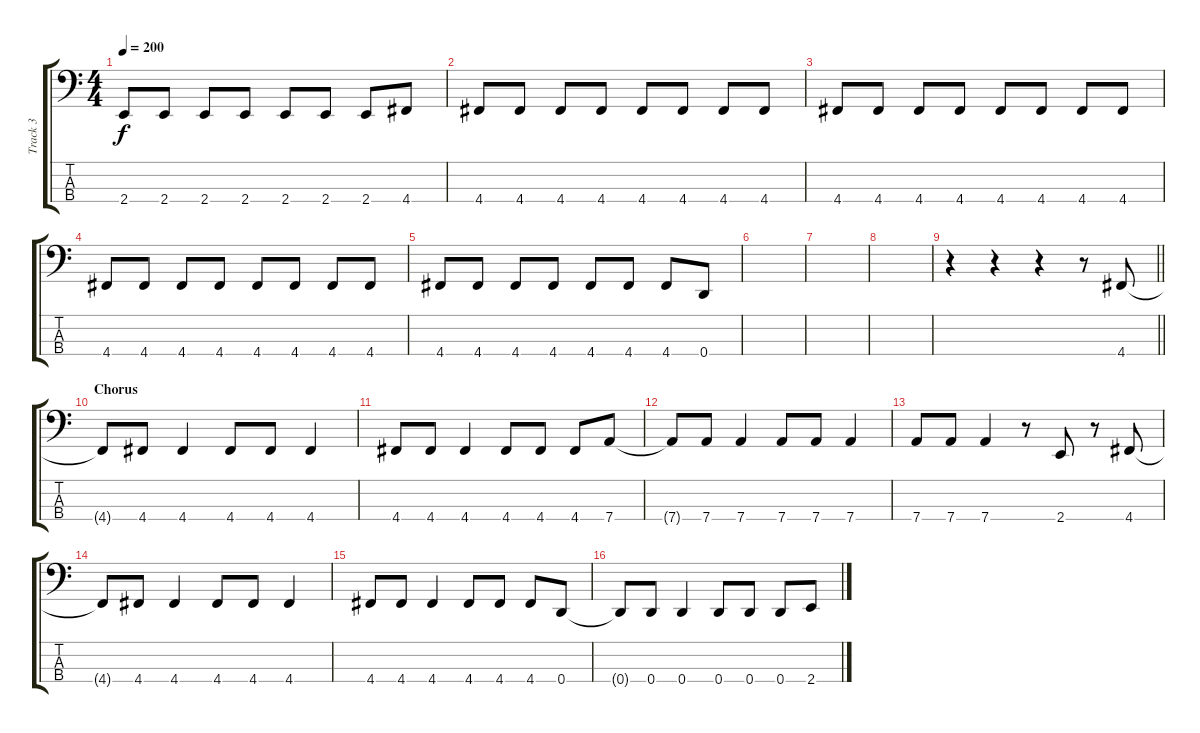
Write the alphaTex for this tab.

\track ("Track 3" "Track 3") {instrument electricbasspick}
\staff {score tabs}
\tuning (F2 C2 G1 D1) {hide}
\ts (4 4)
\tempo 200
\clef f4
\ks c
2.4.8{dy f} 2.4.8 2.4.8 2.4.8 2.4.8 2.4.8 2.4.8 4.4.8 |
4.4.8 4.4.8 4.4.8 4.4.8 4.4.8 4.4.8 4.4.8 4.4.8 |
4.4.8 4.4.8 4.4.8 4.4.8 4.4.8 4.4.8 4.4.8 4.4.8 |
4.4.8 4.4.8 4.4.8 4.4.8 4.4.8 4.4.8 4.4.8 4.4.8 |
4.4.8 4.4.8 4.4.8 4.4.8 4.4.8 4.4.8 4.4.8 0.4.8 |
|
|
|
\barLineRight lightlight
r.4 r.4 r.4 r.8 4.4.8 |
\section ("" "Chorus")
4.4{t}.8 4.4.8 4.4.4 4.4.8 4.4.8 4.4.4 |
4.4.8 4.4.8 4.4.4 4.4.8 4.4.8 4.4.8 7.4.8 |
7.4{t}.8 7.4.8 7.4.4 7.4.8 7.4.8 7.4.4 |
7.4.8 7.4.8 7.4.4 r.8 2.4.8 r.8 4.4.8 |
4.4{t}.8 4.4.8 4.4.4 4.4.8 4.4.8 4.4.4 |
4.4.8 4.4.8 4.4.4 4.4.8 4.4.8 4.4.8 0.4.8 |
0.4{t}.8 0.4.8 0.4.4 0.4.8 0.4.8 0.4.8 2.4.8
